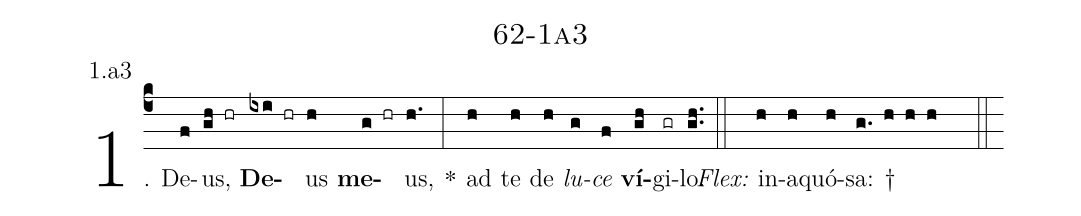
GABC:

name: 62-1a3;
annotation: 1.a3;
%%
(c4)1. De(f)us,(gh hr) <b>De</b>(ixi hr)us(h) <b>me</b>(g hr)us,(h.) *(:) ad(h) te(h) de(h) <i>lu</i>(g)<i>ce</i>(f) <b>ví</b>(gh)gi(gr)lo.(gh..) (::)
<i>Flex:</i>()  in(h)a(h)quó(h)sa: †(g. h h h  ::)
